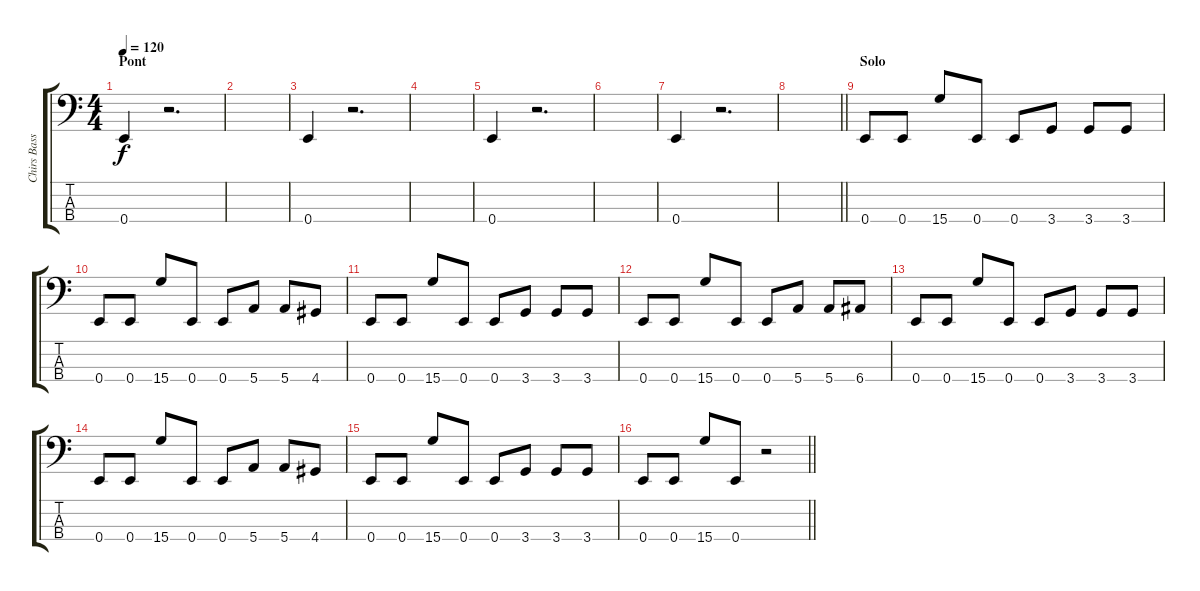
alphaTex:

\track ("Chirs Bass" "Chirs Bass") {instrument electricbassfinger}
\staff {score tabs}
\tuning (G2 D2 A1 E1) {hide}
\ts (4 4)
\section ("" "Pont")
\tempo 120
\clef f4
\ks c
0.4.4{dy f} r.2{d} |
|
0.4.4 r.2{d} |
|
0.4.4 r.2{d} |
|
0.4.4 r.2{d} |
\barLineRight lightlight
|
\section ("" "Solo")
0.4.8 0.4.8 15.4.8 0.4.8 0.4.8 3.4.8 3.4.8 3.4.8 |
0.4.8 0.4.8 15.4.8 0.4.8 0.4.8 5.4.8 5.4.8 4.4.8 |
0.4.8 0.4.8 15.4.8 0.4.8 0.4.8 3.4.8 3.4.8 3.4.8 |
0.4.8 0.4.8 15.4.8 0.4.8 0.4.8 5.4.8 5.4.8 6.4.8 |
0.4.8 0.4.8 15.4.8 0.4.8 0.4.8 3.4.8 3.4.8 3.4.8 |
0.4.8 0.4.8 15.4.8 0.4.8 0.4.8 5.4.8 5.4.8 4.4.8 |
0.4.8 0.4.8 15.4.8 0.4.8 0.4.8 3.4.8 3.4.8 3.4.8 |
\barLineRight lightlight
0.4.8 0.4.8 15.4.8 0.4.8 r.2
